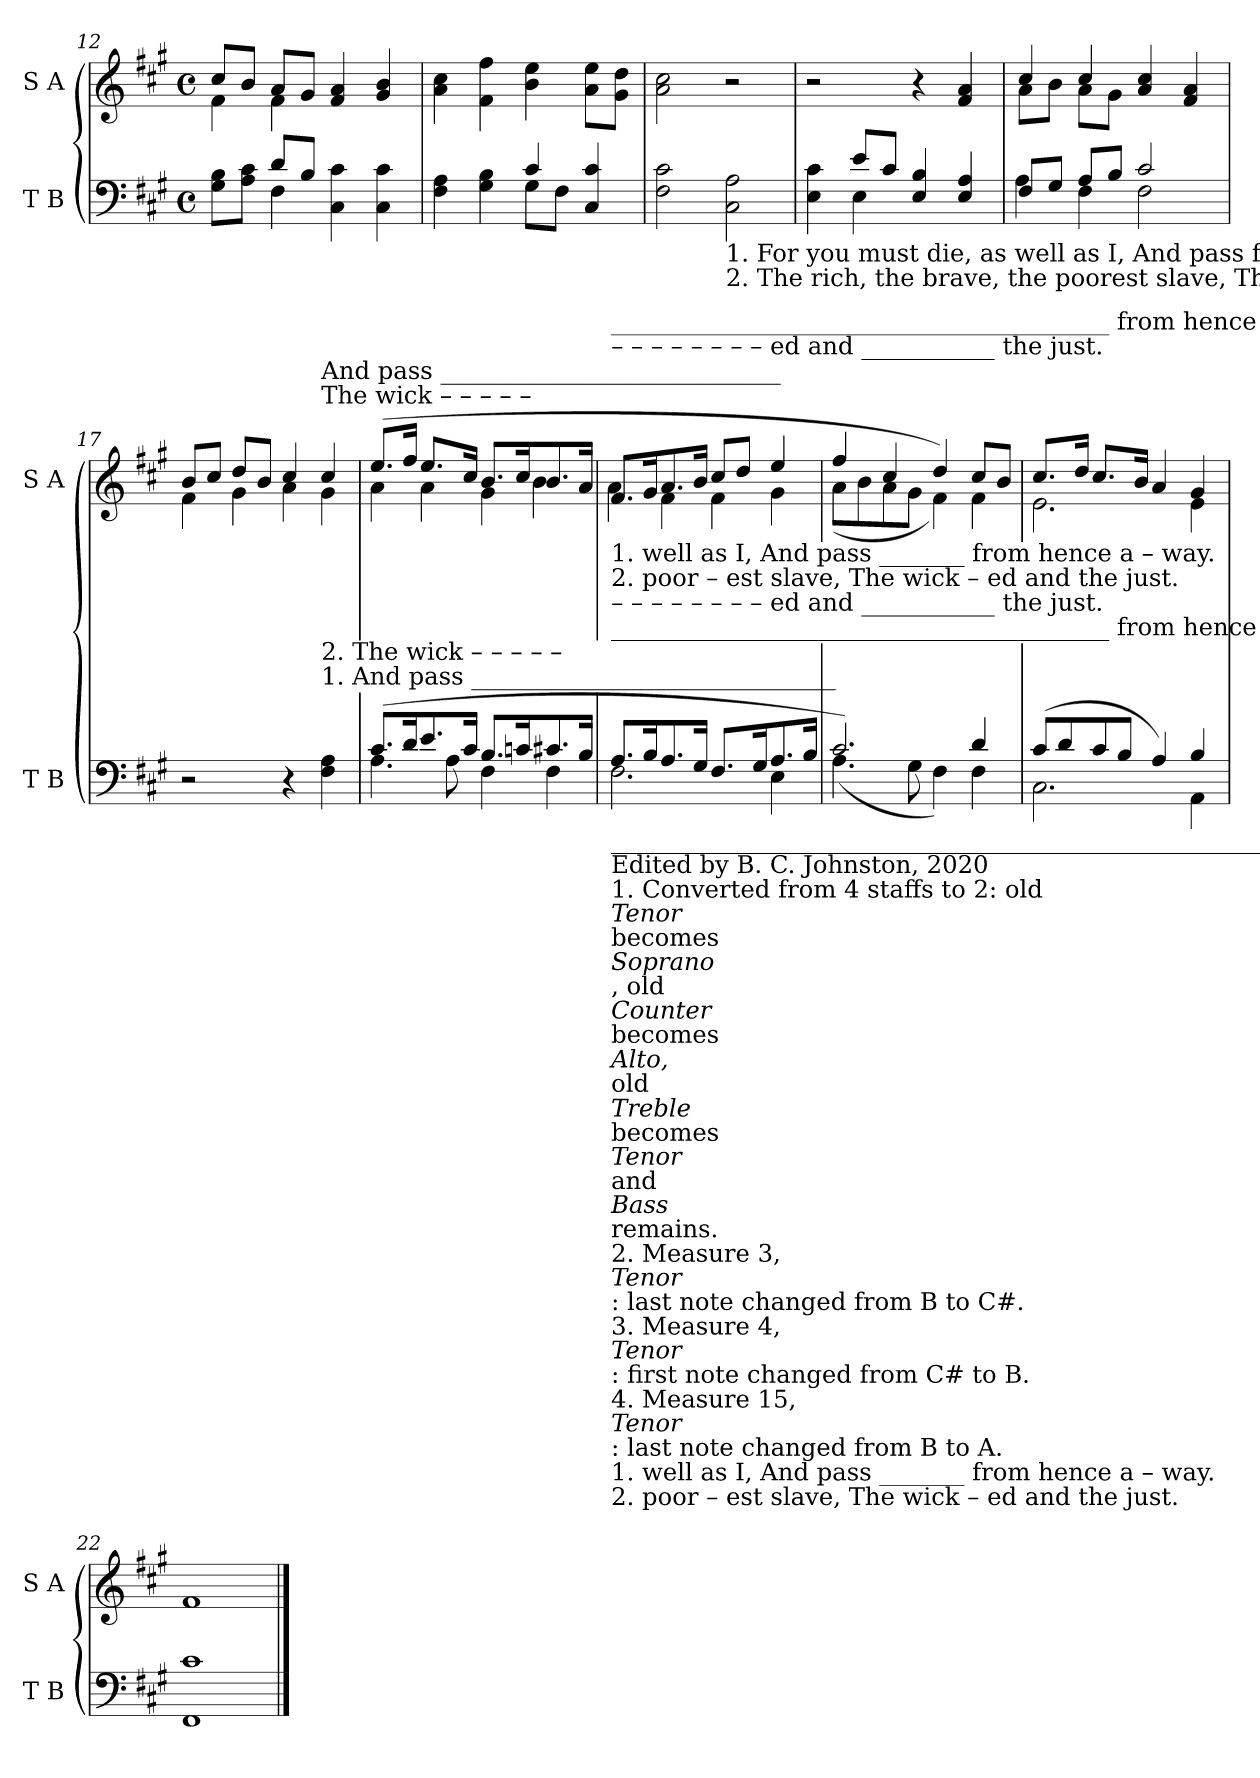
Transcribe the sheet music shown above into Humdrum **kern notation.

**kern	**kern
*part2	*part1
*staff2	*staff1
*I"T B	*I"S A
*I'T B	*I'S A
*clefF4	*clefG2
*k[f#c#g#]	*k[f#c#g#]
*M4/4	*M4/4
*met(c)	*met(c)
=12	=12
*^	*^
8G#\ 8B\L	4ryy	8cc#/L	4f#\
8A\ 8c#\J	.	8b/J	.
8d/L	4F#\	8a/L	4f#\
8B/J	.	8g#/J	.
4C#\ 4c#\	2ryy	4f#/ 4a/	2ryy
4C#\ 4c#\	.	4g#/ 4b/	.
*	*	*v	*v
=13	=13	=13
4F#\ 4A\	4ryy	4a\ 4cc#\
4G#\ 4B\	4ryy	4f#\ 4ff#\
4c#/	8G#\L	4b\ 4ee\
.	8F#\J	.
4C#/ 4c#/	4ryy	8a\ 8ee\L
.	.	8g#\ 8dd\J
*v	*v	*
=14	=14
2F#\ 2c#\	2a\ 2cc#\
!LO:TX:b:t=1. For  you must  die, as   well  as  I,                       And pass       from  hence      a      –    way.	!
!LO:TX:b:t=2. The rich, the brave, the poorest slave,                 The  wick  –     ed    and         the         just.	!
2C#\ 2A\	2r
=15	=15
*^	*
4E\ 4c#\	4ryy	2r
8e/L	4E\	.
8c#/J	.	.
4E/ 4B/	2ryy	4r
4E/ 4A/	.	4f#/ 4a/
=16	=16	=16
*	*	*^
8F#/L	4A\	4cc#/	8a\L
8G#/J	.	.	8b\J
8A/L	4F#\	4cc#/	8a\L
8B/J	.	.	8g#\J
2c#/	2F#\	4a/ 4cc#/	2ryy
.	.	4f#/ 4a/	.
*v	*v	*	*
=17	=17	=17
2r	8b/L	4f#\
.	8cc#/J	.
.	8dd/L	4g#\
.	8b/J	.
4r	4cc#/	4a\
!	!LO:TX:a:t=The wick      –        –        –        –        –	!
!	!LO:TX:a:t=And pass ____________________________	!
!LO:TX:a:t=1. And pass ______________________________	!	!
!LO:TX:a:t=2. The wick      –        –        –        –        –	!	!
4F#\ 4A\	4cc#/	4g#\
=18	=18	=18
*^	*	*
(>8.c#/L	4.A\	(>8.ee/L	4a\
16d/K	.	16ff#/Jk	.
8.e/	.	8.ee/L	4a\
.	8A\	.	.
16c#/Jk	.	16cc#/Jk	.
8.B/L	4F#\	8.b/L	4g#\
16cn/K	.	16cc#/K	.
8.c#X/	4F#\	8.b/	4b\
16B/Jk	.	16a/Jk	.
!!LO:LB:g=z	!!
=19	=19	=19	=19
!	!	!LO:TX:a:t=–       –        –        –        –        –        –        –     ed      and ___________ the  just.	!
!	!	!LO:TX:a:t=_________________________________________   from    hence _________  a  – way.	!
!	!	!LO:TX:b:t=1. well     as      I,         And    pass _______ from   hence                   a  –  way.	!
!	!	!LO:TX:b:t=2. poor – est    slave,   The     wick       –      ed      and                     the   just.	!
!LO:TX:b:t=__________________________________________________________________	!	!	!
!LO:TX:b:t=Edited by B. C. Johnston, 2020	!	!	!
!LO:TX:b:t=1. Converted from 4 staffs to 2&colon; old	!	!	!
!LO:TX:b:i:t=Tenor	!	!	!
!LO:TX:b:t=becomes	!	!	!
!LO:TX:b:i:t=Soprano	!	!	!
!LO:TX:b:t=, old	!	!	!
!LO:TX:b:i:t=Counter	!	!	!
!LO:TX:b:t=becomes	!	!	!
!LO:TX:b:i:t=Alto,	!	!	!
!LO:TX:b:t=old	!	!	!
!LO:TX:b:i:t=Treble	!	!	!
!LO:TX:b:t=becomes	!	!	!
!LO:TX:b:i:t=Tenor	!	!	!
!LO:TX:b:t=and	!	!	!
!LO:TX:b:i:t=Bass	!	!	!
!LO:TX:b:t=remains.	!	!	!
!LO:TX:b:t=2. Measure 3,	!	!	!
!LO:TX:b:i:t=Tenor	!	!	!
!LO:TX:b:t=&colon; last note changed from B to C#.	!	!	!
!LO:TX:b:t=3. Measure 4,	!	!	!
!LO:TX:b:i:t=Tenor	!	!	!
!LO:TX:b:t=&colon; first note changed from C# to B.	!	!	!
!LO:TX:b:t=4. Measure 15,	!	!	!
!LO:TX:b:i:t=Tenor	!	!	!
!LO:TX:b:t=&colon; last note changed from B to A.	!	!	!
!LO:TX:a:t=_________________________________________   from    hence _________  a  – way.	!	!	!
!LO:TX:a:t=–       –        –        –        –        –        –        –     ed      and ___________ the  just.	!	!	!
!LO:TX:b:t=1. well     as      I,         And    pass _______ from   hence                   a  –  way.	!	!	!
!LO:TX:b:t=2. poor – est    slave,   The     wick       –      ed      and                     the   just.	!	!	!
8.A/L	2.F#\	8.f#/L	4a\
16B/K	.	16g#/K	.
8.A/	.	8.a/	4f#\
16G#/Jk	.	16b/Jk	.
8.F#/L	.	8cc#/L	4f#\
.	.	8dd/J	.
16G#/K	.	.	.
8.A/	4E\	4ee/	4g#\
16B/Jk	.	.	.
=20	=20	=20	=20
2.c#/)	(<4.A\	4ff#/	(<8a\L
.	.	.	8b\
.	.	4cc#/	8a\
.	8G#\	.	8g#\J
.	4F#\)	4dd/)	4f#\)
4d/	4F#\	8cc#/L	4f#\
.	.	8b/J	.
=21	=21	=21	=21
(<8c#/L	2.C#\	8.cc#/L	2.e\
8d/	.	.	.
.	.	16dd/Jk	.
8c#/	.	8.cc#/L	.
8B/J	.	.	.
.	.	16b/Jk	.
4A/)	.	4a/	.
4B/	4AA\	4g#/	4e\
*v	*v	*	*
*	*v	*v
=22	=22
1FF# 1c#	1f#
==	==
*-	*-
